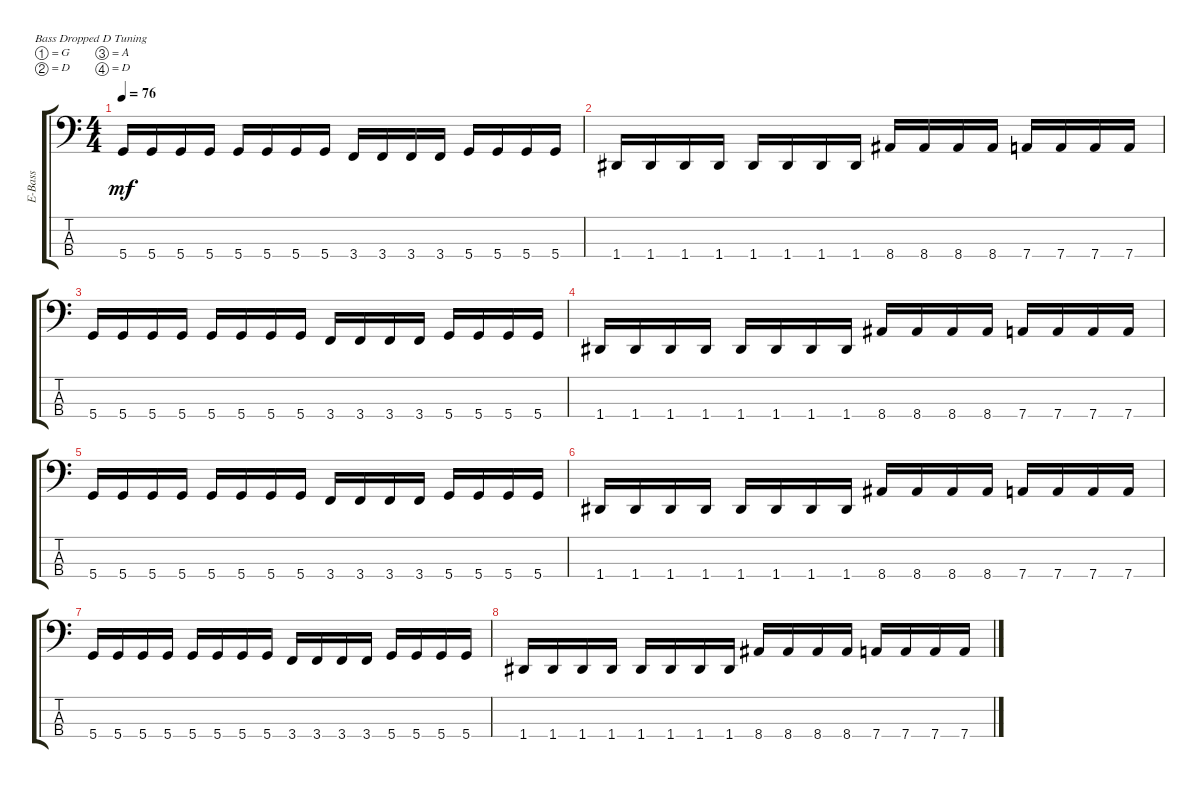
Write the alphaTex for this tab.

\track ("Electric Bass" "E-Bass") {instrument electricbassfinger}
\staff {score tabs}
\tuning (G2 D2 A1 D1)
\ts (4 4)
\tempo 76
\clef f4
\ks c
5.4.16{dy mf} 5.4.16 5.4.16 5.4.16 5.4.16 5.4.16 5.4.16 5.4.16 3.4.16 3.4.16 3.4.16 3.4.16 5.4.16 5.4.16 5.4.16 5.4.16 |
1.4.16 1.4.16 1.4.16 1.4.16 1.4.16 1.4.16 1.4.16 1.4.16 8.4.16 8.4.16 8.4.16 8.4.16 7.4.16 7.4.16 7.4.16 7.4.16 |
5.4.16 5.4.16 5.4.16 5.4.16 5.4.16 5.4.16 5.4.16 5.4.16 3.4.16 3.4.16 3.4.16 3.4.16 5.4.16 5.4.16 5.4.16 5.4.16 |
1.4.16 1.4.16 1.4.16 1.4.16 1.4.16 1.4.16 1.4.16 1.4.16 8.4.16 8.4.16 8.4.16 8.4.16 7.4.16 7.4.16 7.4.16 7.4.16 |
5.4.16 5.4.16 5.4.16 5.4.16 5.4.16 5.4.16 5.4.16 5.4.16 3.4.16 3.4.16 3.4.16 3.4.16 5.4.16 5.4.16 5.4.16 5.4.16 |
1.4.16 1.4.16 1.4.16 1.4.16 1.4.16 1.4.16 1.4.16 1.4.16 8.4.16 8.4.16 8.4.16 8.4.16 7.4.16 7.4.16 7.4.16 7.4.16 |
5.4.16 5.4.16 5.4.16 5.4.16 5.4.16 5.4.16 5.4.16 5.4.16 3.4.16 3.4.16 3.4.16 3.4.16 5.4.16 5.4.16 5.4.16 5.4.16 |
1.4.16 1.4.16 1.4.16 1.4.16 1.4.16 1.4.16 1.4.16 1.4.16 8.4.16 8.4.16 8.4.16 8.4.16 7.4.16 7.4.16 7.4.16 7.4.16
